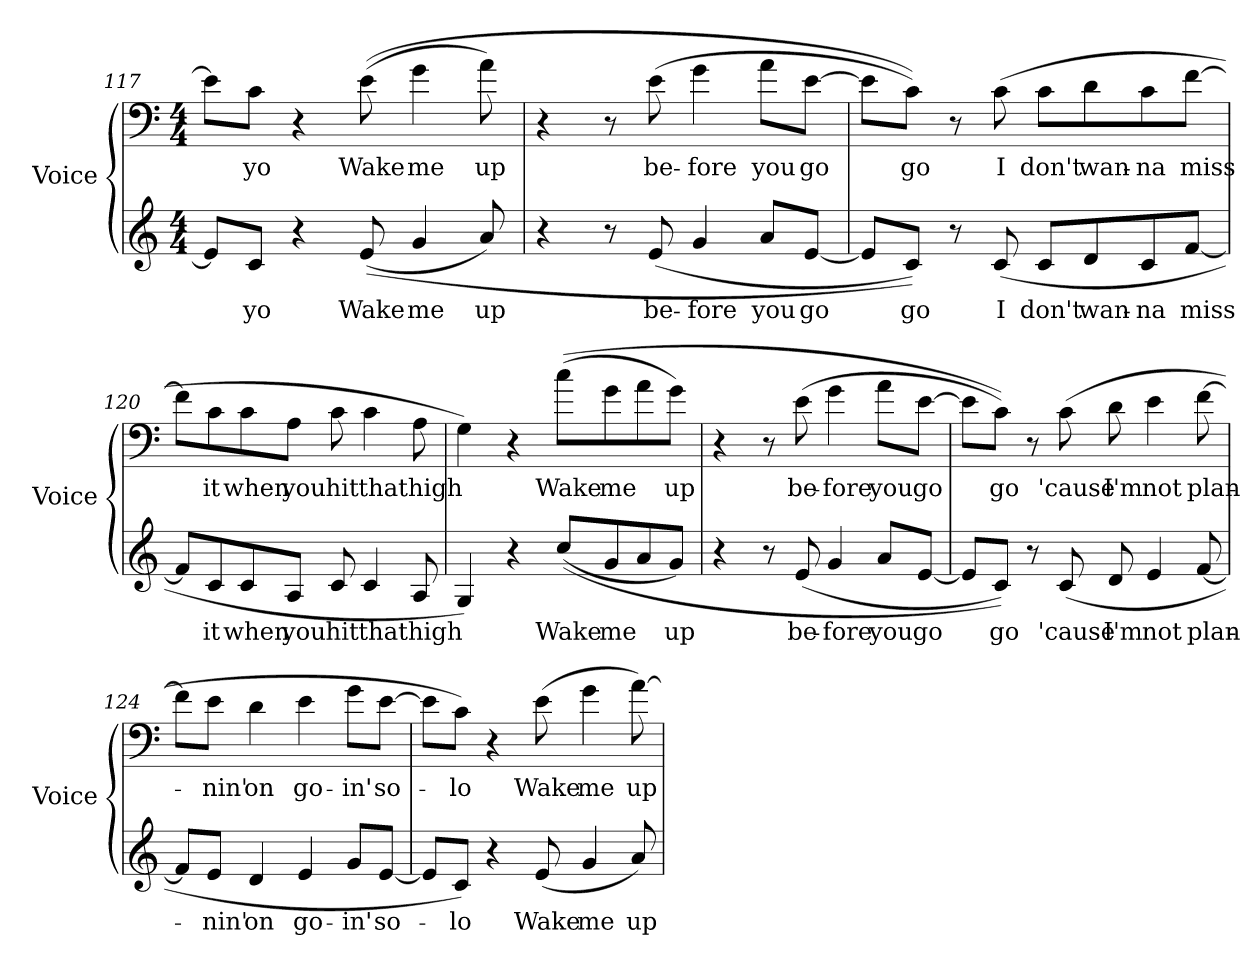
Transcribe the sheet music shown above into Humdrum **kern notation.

**kern	**text	**kern	**text
*part2	*part2	*part1	*part1
*staff2	*staff2	*staff1	*staff1
*I"Voice	*	*I"Voice	*
*I'Voice	*	*I'Voice	*
!!LO:LB:g=z
*clefG2	*	*clefF4	*
*k[]	*	*k[]	*
*C:	*	*C:	*
*M4/4	*	*M4/4	*
=117	=117	=117	=117
8ei/L]	.	8ei\L]	.
!	!LO:LY:b:color=#000000	!	!
!	!	!	!LO:LY:b:color=#000000
8ci/J	-yo	8ci\J	-yo
4r	.	4r	.
!	!LO:LY:b:color=#000000	!	!
!	!	!	!LO:LY:b:color=#000000
((8ei/	Wake	((8ei\	Wake
!	!LO:LY:b:color=#000000	!	!
!	!	!	!LO:LY:b:color=#000000
4gi/	me	4gi\	me
!	!LO:LY:b:color=#000000	!	!
!	!	!	!LO:LY:b:color=#000000
8ai/)	up	8ai\)	up
=118	=118	=118	=118
4r	.	4r	.
8r	.	8r	.
!	!LO:LY:b:color=#000000	!	!
!	!	!	!LO:LY:b:color=#000000
(8ei/	be-	(8ei\	be-
!	!LO:LY:b:color=#000000	!	!
!	!	!	!LO:LY:b:color=#000000
4gi/	-fore	4gi\	-fore
!	!LO:LY:b:color=#000000	!	!
!	!	!	!LO:LY:b:color=#000000
8ai/L	you	8ai\L	you
!	!LO:LY:b:color=#000000	!	!
!	!	!	!LO:LY:b:color=#000000
[8ei/J	go	[8ei\J	go
=119	=119	=119	=119
8ei/L]	.	8ei\L]	.
!	!LO:LY:b:color=#000000	!	!
!	!	!	!LO:LY:b:color=#000000
8ci/J))	go	8ci\J))	go
8r	.	8r	.
!	!LO:LY:b:color=#000000	!	!
!	!	!	!LO:LY:b:color=#000000
(8ci/	I	(8ci\	I
!	!LO:LY:b:color=#000000	!	!
!	!	!	!LO:LY:b:color=#000000
8ci/L	don't	8ci\L	don't
!	!LO:LY:b:color=#000000	!	!
!	!	!	!LO:LY:b:color=#000000
8di/	wan-	8di\	wan-
!	!LO:LY:b:color=#000000	!	!
!	!	!	!LO:LY:b:color=#000000
8ci/	-na	8ci\	-na
!	!LO:LY:b:color=#000000	!	!
!	!	!	!LO:LY:b:color=#000000
[8fi/J	miss	[8fi\J	miss
!!LO:LB:g=z
=120	=120	=120	=120
8fi/L]	.	8fi\L]	.
!	!LO:LY:b:color=#000000	!	!
!	!	!	!LO:LY:b:color=#000000
8ci/	it	8ci\	it
!	!LO:LY:b:color=#000000	!	!
!	!	!	!LO:LY:b:color=#000000
8ci/	when	8ci\	when
!	!LO:LY:b:color=#000000	!	!
!	!	!	!LO:LY:b:color=#000000
8Ai/J	you	8Ai\J	you
!	!LO:LY:b:color=#000000	!	!
!	!	!	!LO:LY:b:color=#000000
8ci/	hit	8ci\	hit
!	!LO:LY:b:color=#000000	!	!
!	!	!	!LO:LY:b:color=#000000
4ci/	that	4ci\	that
!	!LO:LY:b:color=#000000	!	!
!	!	!	!LO:LY:b:color=#000000
8Ai/	high	8Ai\	high
=121	=121	=121	=121
4Gi/)	.	4Gi\)	.
4r	.	4r	.
!	!LO:LY:b:color=#000000	!	!
!	!	!	!LO:LY:b:color=#000000
((8cci/L	Wake	((8cci\L	Wake
!	!LO:LY:b:color=#000000	!	!
!	!	!	!LO:LY:b:color=#000000
8gi/	me	8gi\	me
8ai/	.	8ai\	.
!	!LO:LY:b:color=#000000	!	!
!	!	!	!LO:LY:b:color=#000000
8gi/J)	up	8gi\J)	up
=122	=122	=122	=122
4r	.	4r	.
8r	.	8r	.
!	!LO:LY:b:color=#000000	!	!
!	!	!	!LO:LY:b:color=#000000
(8ei/	be-	(8ei\	be-
!	!LO:LY:b:color=#000000	!	!
!	!	!	!LO:LY:b:color=#000000
4gi/	-fore	4gi\	-fore
!	!LO:LY:b:color=#000000	!	!
!	!	!	!LO:LY:b:color=#000000
8ai/L	you	8ai\L	you
!	!LO:LY:b:color=#000000	!	!
!	!	!	!LO:LY:b:color=#000000
[8ei/J	go	[8ei\J	go
!!LO:LB:g=z
=123	=123	=123	=123
8ei/L]	.	8ei\L]	.
!	!LO:LY:b:color=#000000	!	!
!	!	!	!LO:LY:b:color=#000000
8ci/J))	go	8ci\J))	go
8r	.	8r	.
!	!LO:LY:b:color=#000000	!	!
!	!	!	!LO:LY:b:color=#000000
(8ci/	'cause	(8ci\	'cause
!	!LO:LY:b:color=#000000	!	!
!	!	!	!LO:LY:b:color=#000000
8di/	I'm	8di\	I'm
!	!LO:LY:b:color=#000000	!	!
!	!	!	!LO:LY:b:color=#000000
4ei/	not	4ei\	not
!	!LO:LY:b:color=#000000	!	!
!	!	!	!LO:LY:b:color=#000000
[8fi/	plan-	[8fi\	plan-
=124	=124	=124	=124
8fi/L]	.	8fi\L]	.
!	!LO:LY:b:color=#000000	!	!
!	!	!	!LO:LY:b:color=#000000
8ei/J	-nin'	8ei\J	-nin'
!	!LO:LY:b:color=#000000	!	!
!	!	!	!LO:LY:b:color=#000000
4di/	on	4di\	on
!	!LO:LY:b:color=#000000	!	!
!	!	!	!LO:LY:b:color=#000000
4ei/	go-	4ei\	go-
!	!LO:LY:b:color=#000000	!	!
!	!	!	!LO:LY:b:color=#000000
8gi/L	-in'	8gi\L	-in'
!	!LO:LY:b:color=#000000	!	!
!	!	!	!LO:LY:b:color=#000000
[8ei/J	so-	[8ei\J	so-
=125	=125	=125	=125
8ei/L]	.	8ei\L]	.
!	!LO:LY:b:color=#000000	!	!
!	!	!	!LO:LY:b:color=#000000
8ci/J)	-lo	8ci\J)	-lo
4r	.	4r	.
!	!LO:LY:b:color=#000000	!	!
!	!	!	!LO:LY:b:color=#000000
(8ei/	Wake	(8ei\	Wake
!	!LO:LY:b:color=#000000	!	!
!	!	!	!LO:LY:b:color=#000000
4gi/	me	4gi\	me
!	!LO:LY:b:color=#000000	!	!
!	!	!	!LO:LY:b:color=#000000
8ai/)	up	[8ai\)	up
=	=	=	=
*-	*-	*-	*-
